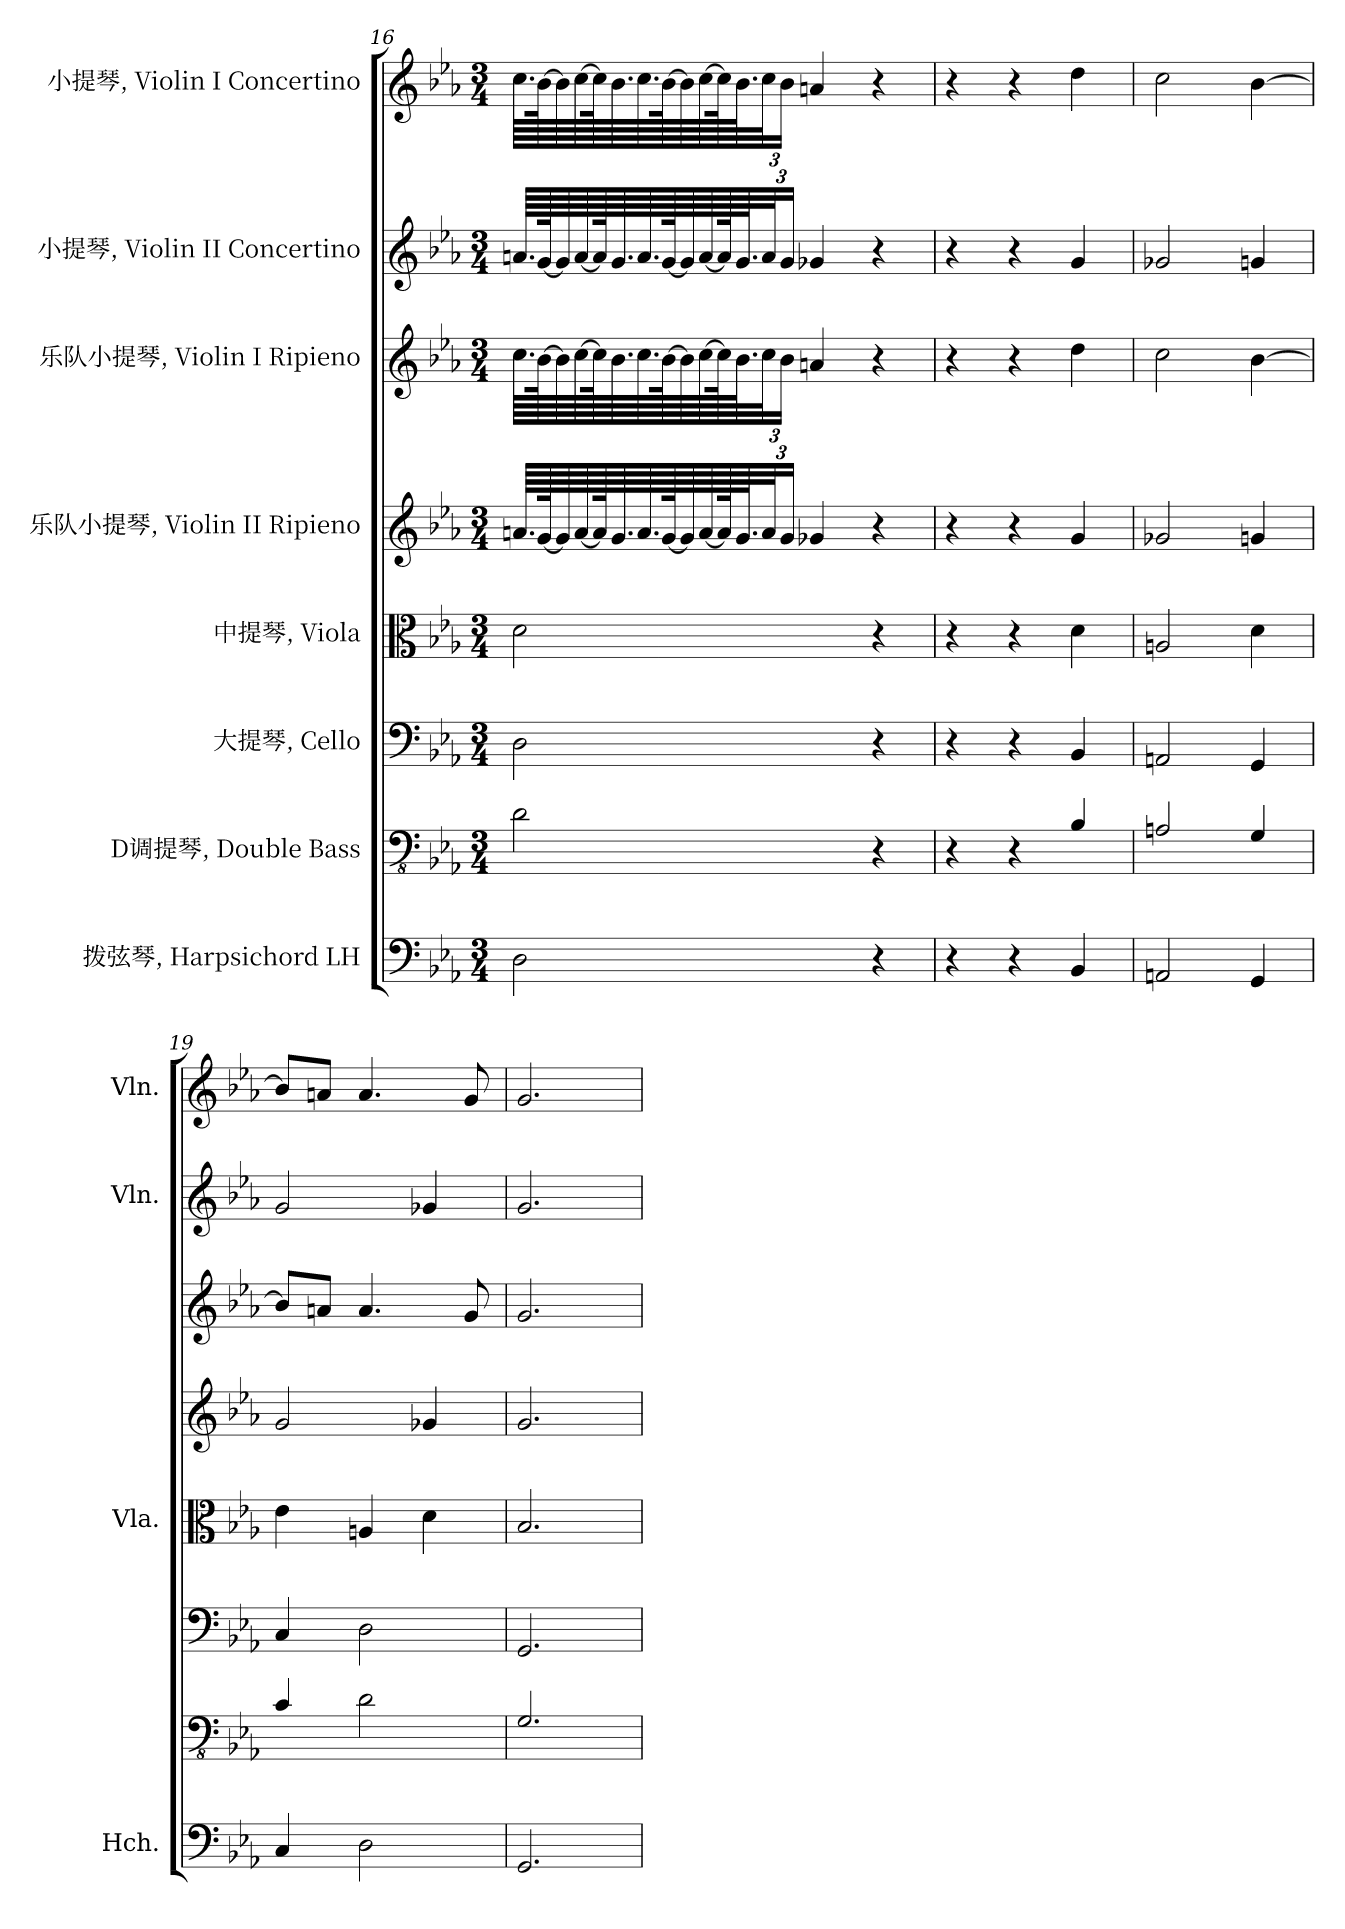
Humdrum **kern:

**kern	**kern	**kern	**kern	**kern	**kern	**kern	**kern
*part8	*part7	*part6	*part5	*part4	*part3	*part2	*part1
*staff8	*staff7	*staff6	*staff5	*staff4	*staff3	*staff2	*staff1
*I"拨弦琴, Harpsichord LH	*I"D调提琴, Double Bass	*I"大提琴, Cello	*I"中提琴, Viola	*I"乐队小提琴, Violin II Ripieno	*I"乐队小提琴, Violin I Ripieno	*I"小提琴, Violin II Concertino	*I"小提琴, Violin I Concertino
*I'Hch.	*	*	*I'Vla.	*	*	*I'Vln.	*I'Vln.
!!LO:PB:g=z
*clefF4	*clefFv4	*clefF4	*clefC3	*clefG2	*clefG2	*clefG2	*clefG2
*	*ITrd7c12	*	*	*	*	*	*
*k[b-e-a-]	*k[b-e-a-]	*k[b-e-a-]	*k[b-e-a-]	*k[b-e-a-]	*k[b-e-a-]	*k[b-e-a-]	*k[b-e-a-]
*M3/4	*M3/4	*M3/4	*M3/4	*M3/4	*M3/4	*M3/4	*M3/4
=16	=16	=16	=16	=16	=16	=16	=16
2D\	2DD\	2D\	2d\	64.an/LLLL	64.cc\LLLL	64.an/LLLL	64.cc\LLLL
.	.	.	.	[128g/K	[128b-\K	[128g/K	[128b-\K
.	.	.	.	64g/]	64b-\]	64g/]	64b-\]
.	.	.	.	[64a/	[64cc\	[64a/	[64cc\
.	.	.	.	128a/K]	128cc\K]	128a/K]	128cc\K]
.	.	.	.	64.g/	64.b-\	64.g/	64.b-\
.	.	.	.	64.a/	64.cc\	64.a/	64.cc\
.	.	.	.	[128g/K	[128b-\K	[128g/K	[128b-\K
.	.	.	.	64g/]	64b-\]	64g/]	64b-\]
.	.	.	.	[64a/	[64cc\	[64a/	[64cc\
.	.	.	.	128a/K]	128cc\K]	128a/K]	128cc\K]
.	.	.	.	64.g/J	64.b-\J	64.g/J	64.b-\J
*	*	*	*	*Xbrackettup	*Xbrackettup	*Xbrackettup	*Xbrackettup
.	.	.	.	48a/J	48cc\J	48a/J	48cc\J
.	.	.	.	24g/JJ	24b-\JJ	24g/JJ	24b-\JJ
.	.	.	.	4g-X/	4an/	4g-X/	4an/
4r	4r	4r	4r	4r	4r	4r	4r
=17	=17	=17	=17	=17	=17	=17	=17
4r	4r	4r	4r	4r	4r	4r	4r
4r	4r	4r	4r	4r	4r	4r	4r
4BB-/	4BBB-/	4BB-/	4d\	4g/	4dd\	4g/	4dd\
=18	=18	=18	=18	=18	=18	=18	=18
2AAn/	2AAAn/	2AAn/	2An/	2g-X/	2cc\	2g-X/	2cc\
4GG/	4GGG/	4GG/	4d\	4gn/	[4b-\	4gn/	[4b-\
=19	=19	=19	=19	=19	=19	=19	=19
4C/	4CC/	4C/	4e-\	2g/	8b-/L]	2g/	8b-/L]
.	.	.	.	.	8an/J	.	8an/J
2D\	2DD\	2D\	4An/	.	4.a/	.	4.a/
.	.	.	4d\	4g-X/	.	4g-X/	.
.	.	.	.	.	8g/	.	8g/
=20	=20	=20	=20	=20	=20	=20	=20
2.GG/	2.GGG/	2.GG/	2.B-/	2.g/	2.g/	2.g/	2.g/
=	=	=	=	=	=	=	=
*-	*-	*-	*-	*-	*-	*-	*-
